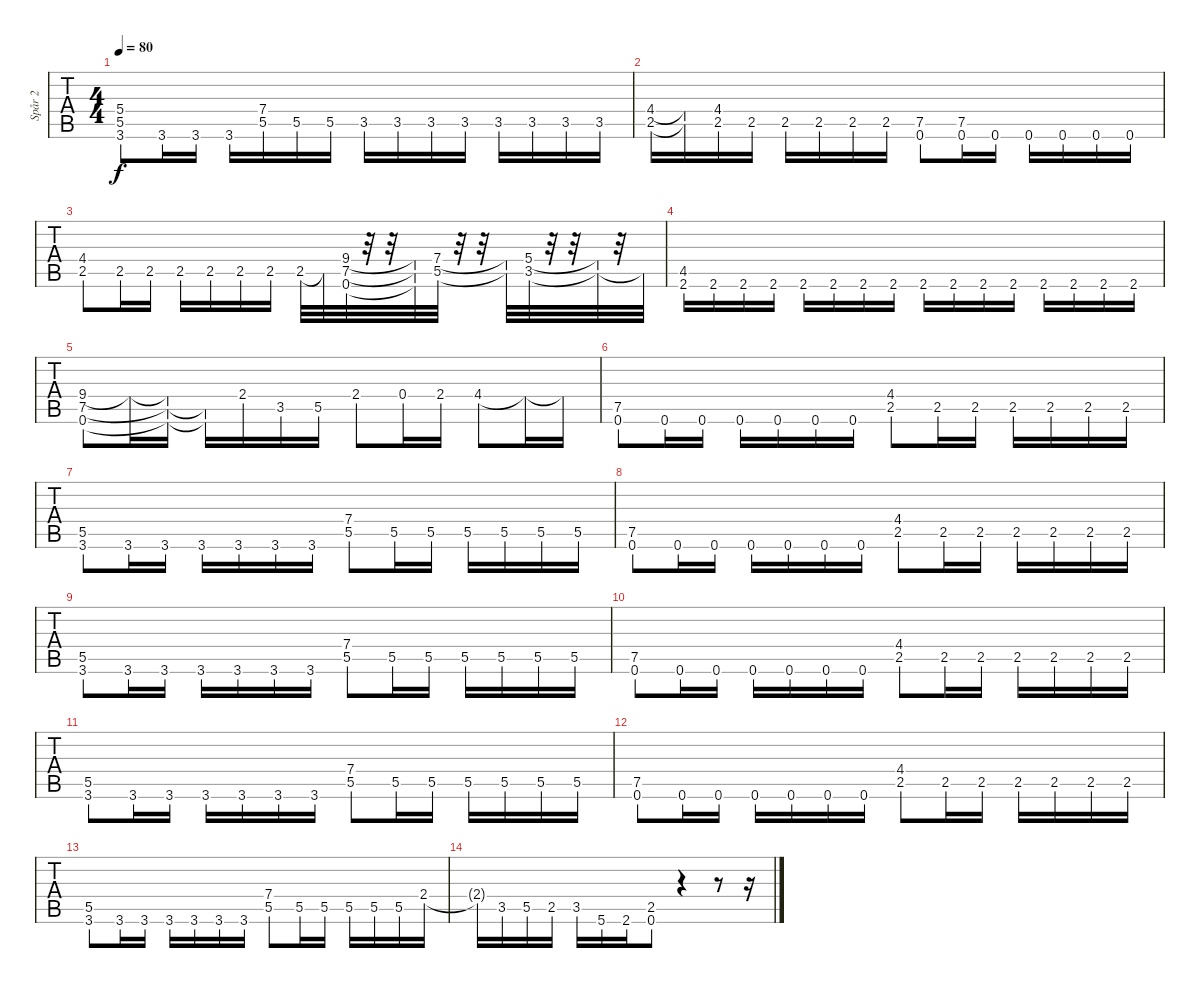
\track ("Spår 2" "Spår 2") {instrument distortionguitar}
\staff {tabs}
\tuning (E4 B3 G3 D3 A2 E2) {hide}
\ts (4 4)
\tempo 80
\clef g2
\ks c
(5.4 5.5 3.6).8{dy f} 3.6.16 3.6.16 3.6.16 (7.4 5.5).16 5.5.16 5.5.16 3.5.16 3.5.16 3.5.16 3.5.16 3.5.16 3.5.16 3.5.16 3.5.16 |
(4.4 2.5).16 (4.4{t} 2.5{t}).16 (4.4 2.5).16 2.5.16 2.5.16 2.5.16 2.5.16 2.5.16 (7.5 0.6).8 (7.5 0.6).16 0.6.16 0.6.16 0.6.16 0.6.16 0.6.16 |
(4.4 2.5).8 2.5.16 2.5.16 2.5.16 2.5.16 2.5.16 2.5.16 2.5.32 2.5{t}.32 (9.4 7.5 0.6).32 r.32 r.32 (9.4{t} 7.5{t} 0.6{t}).32 (7.4 5.5).32 r.32 r.32 (7.4{t} 5.5{t}).32 (5.4 3.5).32 r.32 r.32 (5.4{t} 3.5{t}).32 r.32 3.5{t}.32 |
(4.5 2.6).16 2.6.16 2.6.16 2.6.16 2.6.16 2.6.16 2.6.16 2.6.16 2.6.16 2.6.16 2.6.16 2.6.16 2.6.16 2.6.16 2.6.16 2.6.16 |
(9.4 7.5 0.6).8 9.4{t}.16 (9.4{t} 7.5{t} 0.6{t}).16 (7.5{t} 0.6{t}).16 2.4.16 3.5.16 5.5.16 2.4.8 0.4.16 2.4.16 4.4.8 4.4{t}.16 4.4{t}.16 |
(7.5 0.6).8 0.6.16 0.6.16 0.6.16 0.6.16 0.6.16 0.6.16 (4.4 2.5).8 2.5.16 2.5.16 2.5.16 2.5.16 2.5.16 2.5.16 |
(5.5 3.6).8 3.6.16 3.6.16 3.6.16 3.6.16 3.6.16 3.6.16 (7.4 5.5).8 5.5.16 5.5.16 5.5.16 5.5.16 5.5.16 5.5.16 |
(7.5 0.6).8 0.6.16 0.6.16 0.6.16 0.6.16 0.6.16 0.6.16 (4.4 2.5).8 2.5.16 2.5.16 2.5.16 2.5.16 2.5.16 2.5.16 |
(5.5 3.6).8 3.6.16 3.6.16 3.6.16 3.6.16 3.6.16 3.6.16 (7.4 5.5).8 5.5.16 5.5.16 5.5.16 5.5.16 5.5.16 5.5.16 |
(7.5 0.6).8 0.6.16 0.6.16 0.6.16 0.6.16 0.6.16 0.6.16 (4.4 2.5).8 2.5.16 2.5.16 2.5.16 2.5.16 2.5.16 2.5.16 |
(5.5 3.6).8 3.6.16 3.6.16 3.6.16 3.6.16 3.6.16 3.6.16 (7.4 5.5).8 5.5.16 5.5.16 5.5.16 5.5.16 5.5.16 5.5.16 |
(7.5 0.6).8 0.6.16 0.6.16 0.6.16 0.6.16 0.6.16 0.6.16 (4.4 2.5).8 2.5.16 2.5.16 2.5.16 2.5.16 2.5.16 2.5.16 |
(5.5 3.6).8 3.6.16 3.6.16 3.6.16 3.6.16 3.6.16 3.6.16 (7.4 5.5).8 5.5.16 5.5.16 5.5.16 5.5.16 5.5.16 2.4.16 |
2.4{t}.16 3.5.16 5.5.16 2.5.16 3.5.16 5.6.16 2.6.16 (2.5 0.6).8 r.4 r.8 r.16
